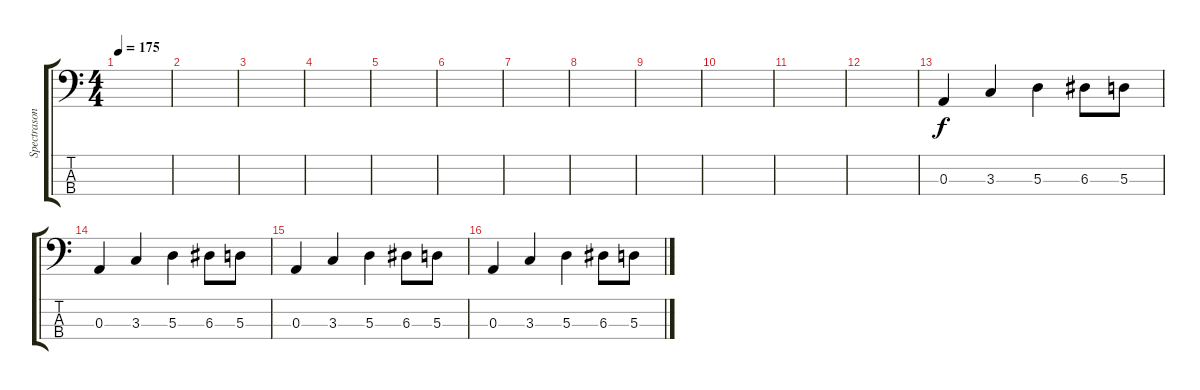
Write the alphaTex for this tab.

\track ("Spectrasonics Omnisphere" "Spectrason") {instrument synthbass2}
\staff {score tabs}
\tuning (G2 D2 A1 E1) {hide}
\ts (4 4)
\tempo 175
\clef f4
\ks c
|
|
|
|
|
|
|
|
|
|
|
|
0.3.4 3.3.4 5.3.4 6.3.8 5.3.8 |
0.3.4 3.3.4 5.3.4 6.3.8 5.3.8 |
0.3.4 3.3.4 5.3.4 6.3.8 5.3.8 |
0.3.4 3.3.4 5.3.4 6.3.8 5.3.8
